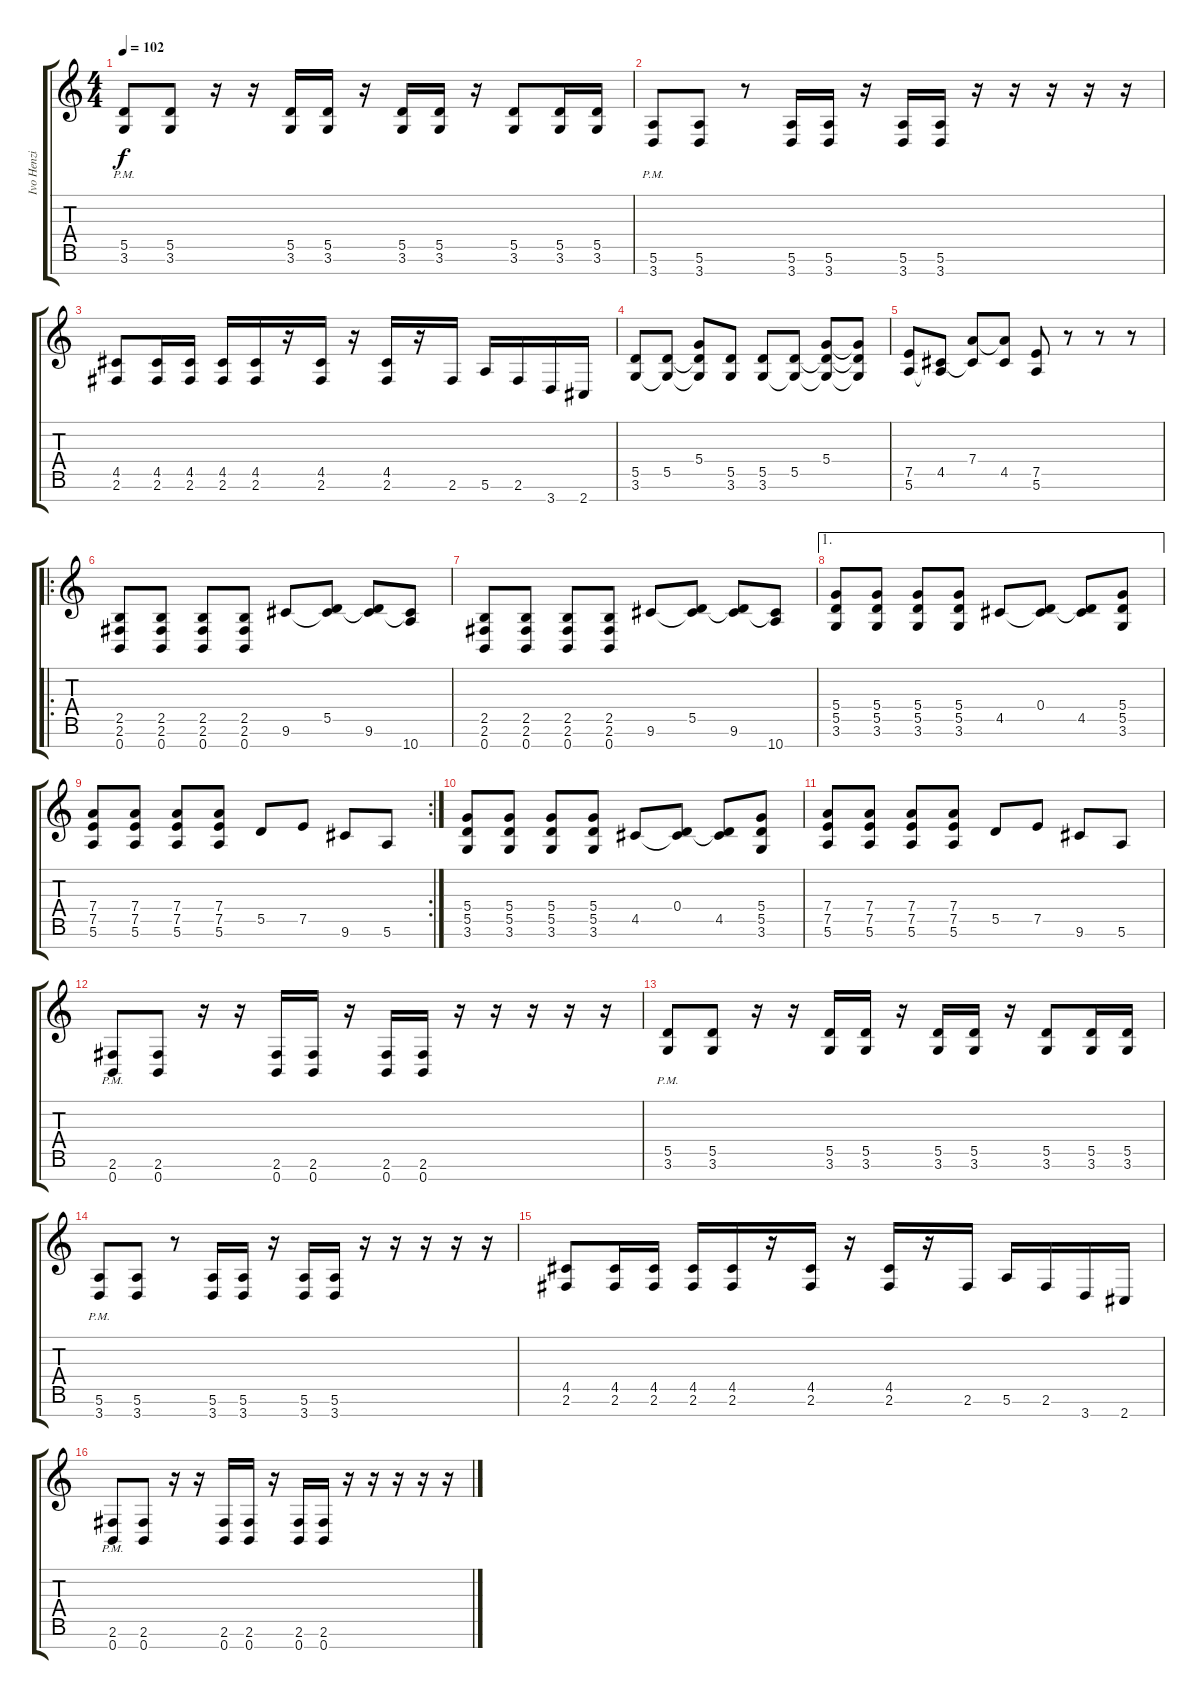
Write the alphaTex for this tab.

\track ("Ivo Henzi" "Ivo Henzi") {instrument distortionguitar}
\staff {score tabs}
\tuning (E4 B3 G3 D3 A2 E2 B1) {hide}
\ts (4 4)
\tempo 102
\clef g2
\ks c
(5.5{pm} 3.6{pm}).8{dy f} (5.5 3.6).8 r.16 r.16 (5.5 3.6).16 (5.5 3.6).16 r.16 (5.5 3.6).16 (5.5 3.6).16 r.16 (5.5 3.6).8 (5.5 3.6).16 (5.5 3.6).16 |
(5.6{pm} 3.7{pm}).8 (5.6 3.7).8 r.8 (5.6 3.7).16 (5.6 3.7).16 r.16 (5.6 3.7).16 (5.6 3.7).16 r.16 r.16 r.16 r.16 r.16 |
(4.5 2.6).8 (4.5 2.6).16 (4.5 2.6).16 (4.5 2.6).16 (4.5 2.6).16 r.16 (4.5 2.6).16 r.16 (4.5 2.6).16 r.16 2.6.16 5.6.16 2.6.16 3.7.16 2.7.16 |
(5.5 3.6).8 (5.5 3.6{t}).8 (5.4 5.5{t} 3.6{t}).8 (5.5 3.6).8 (5.5 3.6).8 (5.5 3.6{t}).8 (5.4 5.5{t} 3.6{t}).8 (5.4{t} 5.5{t} 3.6{t}).8 |
(7.5 5.6).8 (4.5 5.6{t}).8 (7.4 4.5{t}).8 (7.4{t} 4.5).8 (7.5 5.6).8 r.8 r.8 r.8 |
\ro
(2.5 2.6 0.7).8 (2.5 2.6 0.7).8 (2.5 2.6 0.7).8 (2.5 2.6 0.7).8 9.6.8 (5.5 9.6{t}).8 (5.5{t} 9.6).8 (9.6{t} 10.7).8 |
(2.5 2.6 0.7).8 (2.5 2.6 0.7).8 (2.5 2.6 0.7).8 (2.5 2.6 0.7).8 9.6.8 (5.5 9.6{t}).8 (5.5{t} 9.6).8 (9.6{t} 10.7).8 |
\ae 1
(5.4 5.5 3.6).8 (5.4 5.5 3.6).8 (5.4 5.5 3.6).8 (5.4 5.5 3.6).8 4.5.8 (0.4 4.5{t}).8 (0.4{t} 4.5).8 (5.4 5.5 3.6).8 |
\rc 2
(7.4 7.5 5.6).8 (7.4 7.5 5.6).8 (7.4 7.5 5.6).8 (7.4 7.5 5.6).8 5.5.8 7.5.8 9.6.8 5.6.8 |
(5.4 5.5 3.6).8 (5.4 5.5 3.6).8 (5.4 5.5 3.6).8 (5.4 5.5 3.6).8 4.5.8 (0.4 4.5{t}).8 (0.4{t} 4.5).8 (5.4 5.5 3.6).8 |
(7.4 7.5 5.6).8 (7.4 7.5 5.6).8 (7.4 7.5 5.6).8 (7.4 7.5 5.6).8 5.5.8 7.5.8 9.6.8 5.6.8 |
(2.6{pm} 0.7{pm}).8 (2.6 0.7).8 r.16 r.16 (2.6 0.7).16 (2.6 0.7).16 r.16 (2.6 0.7).16 (2.6 0.7).16 r.16 r.16 r.16 r.16 r.16 |
(5.5{pm} 3.6{pm}).8 (5.5 3.6).8 r.16 r.16 (5.5 3.6).16 (5.5 3.6).16 r.16 (5.5 3.6).16 (5.5 3.6).16 r.16 (5.5 3.6).8 (5.5 3.6).16 (5.5 3.6).16 |
(5.6{pm} 3.7{pm}).8 (5.6 3.7).8 r.8 (5.6 3.7).16 (5.6 3.7).16 r.16 (5.6 3.7).16 (5.6 3.7).16 r.16 r.16 r.16 r.16 r.16 |
(4.5 2.6).8 (4.5 2.6).16 (4.5 2.6).16 (4.5 2.6).16 (4.5 2.6).16 r.16 (4.5 2.6).16 r.16 (4.5 2.6).16 r.16 2.6.16 5.6.16 2.6.16 3.7.16 2.7.16 |
(2.6{pm} 0.7{pm}).8 (2.6 0.7).8 r.16 r.16 (2.6 0.7).16 (2.6 0.7).16 r.16 (2.6 0.7).16 (2.6 0.7).16 r.16 r.16 r.16 r.16 r.16
